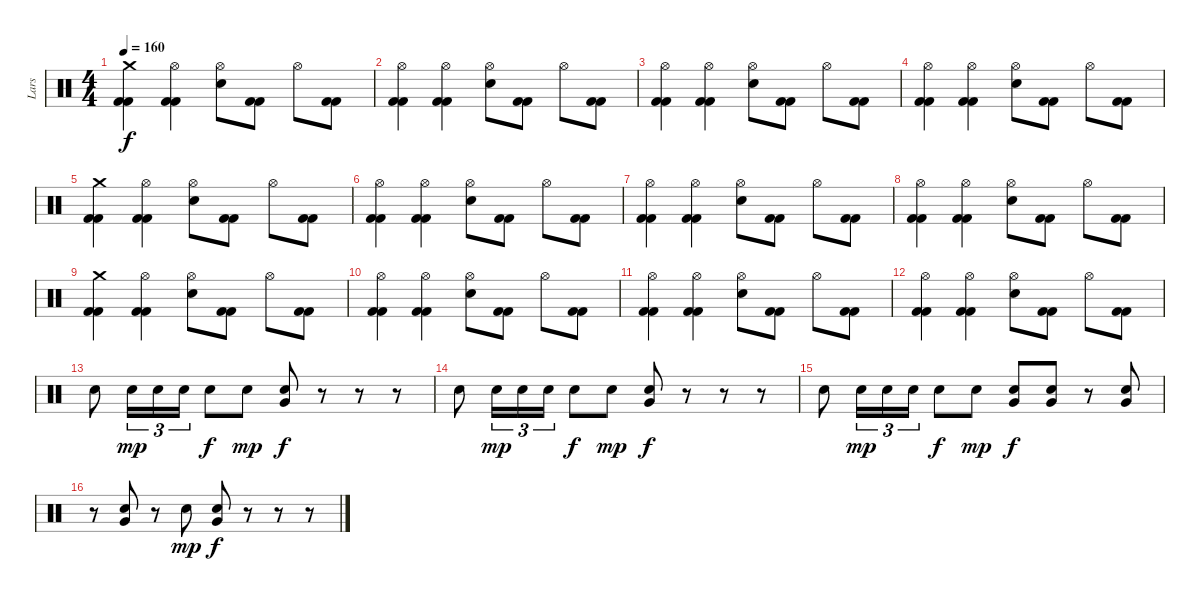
\track ("Lars" "Lars") {instrument percussion}
\staff {score}
\articulation defaults
\ts (4 4)
\tempo 160
\clef neutral
\ks c
("Crash medium (hit)" "Kick (hit) 2" "Kick (hit) 2").4{dy f} ("Hi-Hat (open)" "Kick (hit) 2" "Kick (hit) 2").4 ("Hi-Hat (open)" "Electric Snare (hit)").8 ("Kick (hit) 2" "Kick (hit) 2").8 "Hi-Hat (open)".8 ("Kick (hit) 2" "Kick (hit) 2").8 |
("Hi-Hat (open)" "Kick (hit) 2" "Kick (hit) 2").4 ("Hi-Hat (open)" "Kick (hit) 2" "Kick (hit) 2").4 ("Hi-Hat (open)" "Electric Snare (hit)").8 ("Kick (hit) 2" "Kick (hit) 2").8 "Hi-Hat (open)".8 ("Kick (hit) 2" "Kick (hit) 2").8 |
("Hi-Hat (open)" "Kick (hit) 2" "Kick (hit) 2").4 ("Hi-Hat (open)" "Kick (hit) 2" "Kick (hit) 2").4 ("Hi-Hat (open)" "Electric Snare (hit)").8 ("Kick (hit) 2" "Kick (hit) 2").8 "Hi-Hat (open)".8 ("Kick (hit) 2" "Kick (hit) 2").8 |
("Hi-Hat (open)" "Kick (hit) 2" "Kick (hit) 2").4 ("Hi-Hat (open)" "Kick (hit) 2" "Kick (hit) 2").4 ("Hi-Hat (open)" "Electric Snare (hit)").8 ("Kick (hit) 2" "Kick (hit) 2").8 "Hi-Hat (open)".8 ("Kick (hit) 2" "Kick (hit) 2").8 |
("Crash medium (hit)" "Kick (hit) 2" "Kick (hit) 2").4 ("Hi-Hat (open)" "Kick (hit) 2" "Kick (hit) 2").4 ("Hi-Hat (open)" "Electric Snare (hit)").8 ("Kick (hit) 2" "Kick (hit) 2").8 "Hi-Hat (open)".8 ("Kick (hit) 2" "Kick (hit) 2").8 |
("Hi-Hat (open)" "Kick (hit) 2" "Kick (hit) 2").4 ("Hi-Hat (open)" "Kick (hit) 2" "Kick (hit) 2").4 ("Hi-Hat (open)" "Electric Snare (hit)").8 ("Kick (hit) 2" "Kick (hit) 2").8 "Hi-Hat (open)".8 ("Kick (hit) 2" "Kick (hit) 2").8 |
("Hi-Hat (open)" "Kick (hit) 2" "Kick (hit) 2").4 ("Hi-Hat (open)" "Kick (hit) 2" "Kick (hit) 2").4 ("Hi-Hat (open)" "Electric Snare (hit)").8 ("Kick (hit) 2" "Kick (hit) 2").8 "Hi-Hat (open)".8 ("Kick (hit) 2" "Kick (hit) 2").8 |
("Hi-Hat (open)" "Kick (hit) 2" "Kick (hit) 2").4 ("Hi-Hat (open)" "Kick (hit) 2" "Kick (hit) 2").4 ("Hi-Hat (open)" "Electric Snare (hit)").8 ("Kick (hit) 2" "Kick (hit) 2").8 "Hi-Hat (open)".8 ("Kick (hit) 2" "Kick (hit) 2").8 |
("Crash medium (hit)" "Kick (hit) 2" "Kick (hit) 2").4 ("Hi-Hat (open)" "Kick (hit) 2" "Kick (hit) 2").4 ("Hi-Hat (open)" "Electric Snare (hit)").8 ("Kick (hit) 2" "Kick (hit) 2").8 "Hi-Hat (open)".8 ("Kick (hit) 2" "Kick (hit) 2").8 |
("Hi-Hat (open)" "Kick (hit) 2" "Kick (hit) 2").4 ("Hi-Hat (open)" "Kick (hit) 2" "Kick (hit) 2").4 ("Hi-Hat (open)" "Electric Snare (hit)").8 ("Kick (hit) 2" "Kick (hit) 2").8 "Hi-Hat (open)".8 ("Kick (hit) 2" "Kick (hit) 2").8 |
("Hi-Hat (open)" "Kick (hit) 2" "Kick (hit) 2").4 ("Hi-Hat (open)" "Kick (hit) 2" "Kick (hit) 2").4 ("Hi-Hat (open)" "Electric Snare (hit)").8 ("Kick (hit) 2" "Kick (hit) 2").8 "Hi-Hat (open)".8 ("Kick (hit) 2" "Kick (hit) 2").8 |
("Hi-Hat (open)" "Kick (hit) 2" "Kick (hit) 2").4 ("Hi-Hat (open)" "Kick (hit) 2" "Kick (hit) 2").4 ("Hi-Hat (open)" "Electric Snare (hit)").8 ("Kick (hit) 2" "Kick (hit) 2").8 "Hi-Hat (open)".8 ("Kick (hit) 2" "Kick (hit) 2").8 |
"Electric Snare (hit)".8 "Electric Snare (hit)".16{tu (3 2) dy mp} "Electric Snare (hit)".16{tu (3 2)} "Electric Snare (hit)".16{tu (3 2)} "Electric Snare (hit)".8{dy f} "Electric Snare (hit)".8{dy mp} ("Electric Snare (hit)" "Very Low Tom (hit)").8{dy f} r.8 r.8 r.8 |
"Electric Snare (hit)".8 "Electric Snare (hit)".16{tu (3 2) dy mp} "Electric Snare (hit)".16{tu (3 2)} "Electric Snare (hit)".16{tu (3 2)} "Electric Snare (hit)".8{dy f} "Electric Snare (hit)".8{dy mp} ("Electric Snare (hit)" "Very Low Tom (hit)").8{dy f} r.8 r.8 r.8 |
"Electric Snare (hit)".8 "Electric Snare (hit)".16{tu (3 2) dy mp} "Electric Snare (hit)".16{tu (3 2)} "Electric Snare (hit)".16{tu (3 2)} "Electric Snare (hit)".8{dy f} "Electric Snare (hit)".8{dy mp} ("Electric Snare (hit)" "Very Low Tom (hit)").8{dy f} ("Electric Snare (hit)" "Very Low Tom (hit)").8 r.8 ("Electric Snare (hit)" "Very Low Tom (hit)").8 |
r.8 ("Electric Snare (hit)" "Very Low Tom (hit)").8 r.8 "Electric Snare (hit)".8{dy mp} ("Electric Snare (hit)" "Very Low Tom (hit)").8{dy f} r.8 r.8 r.8
